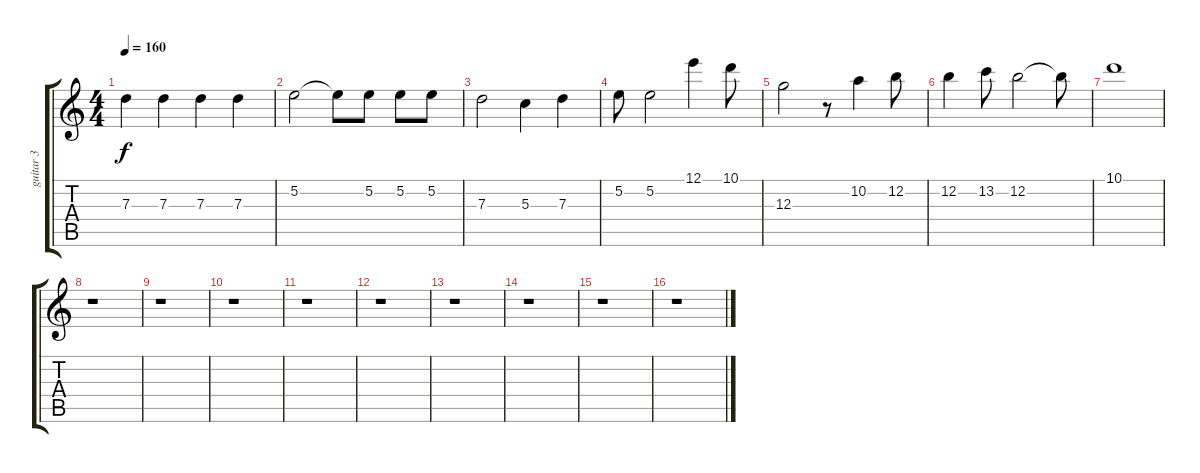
\track ("guitar 3" "guitar 3") {instrument distortionguitar}
\staff {score tabs}
\tuning (E4 B3 G3 D3 A2 E2) {hide}
\ts (4 4)
\tempo 160
\clef g2
\ks c
7.3.4{dy f} 7.3.4 7.3.4 7.3.4 |
5.2.2 5.2{t}.8 5.2.8 5.2.8 5.2.8 |
7.3.2 5.3.4 7.3.4 |
5.2.8 5.2.2 12.1.4 10.1.8 |
12.3.2 r.8 10.2.4 12.2.8 |
12.2.4 13.2.8 12.2.2 12.2{t}.8 |
10.1.1 |
r.1 |
r.1 |
r.1 |
r.1 |
r.1 |
r.1 |
r.1 |
r.1 |
r.1
